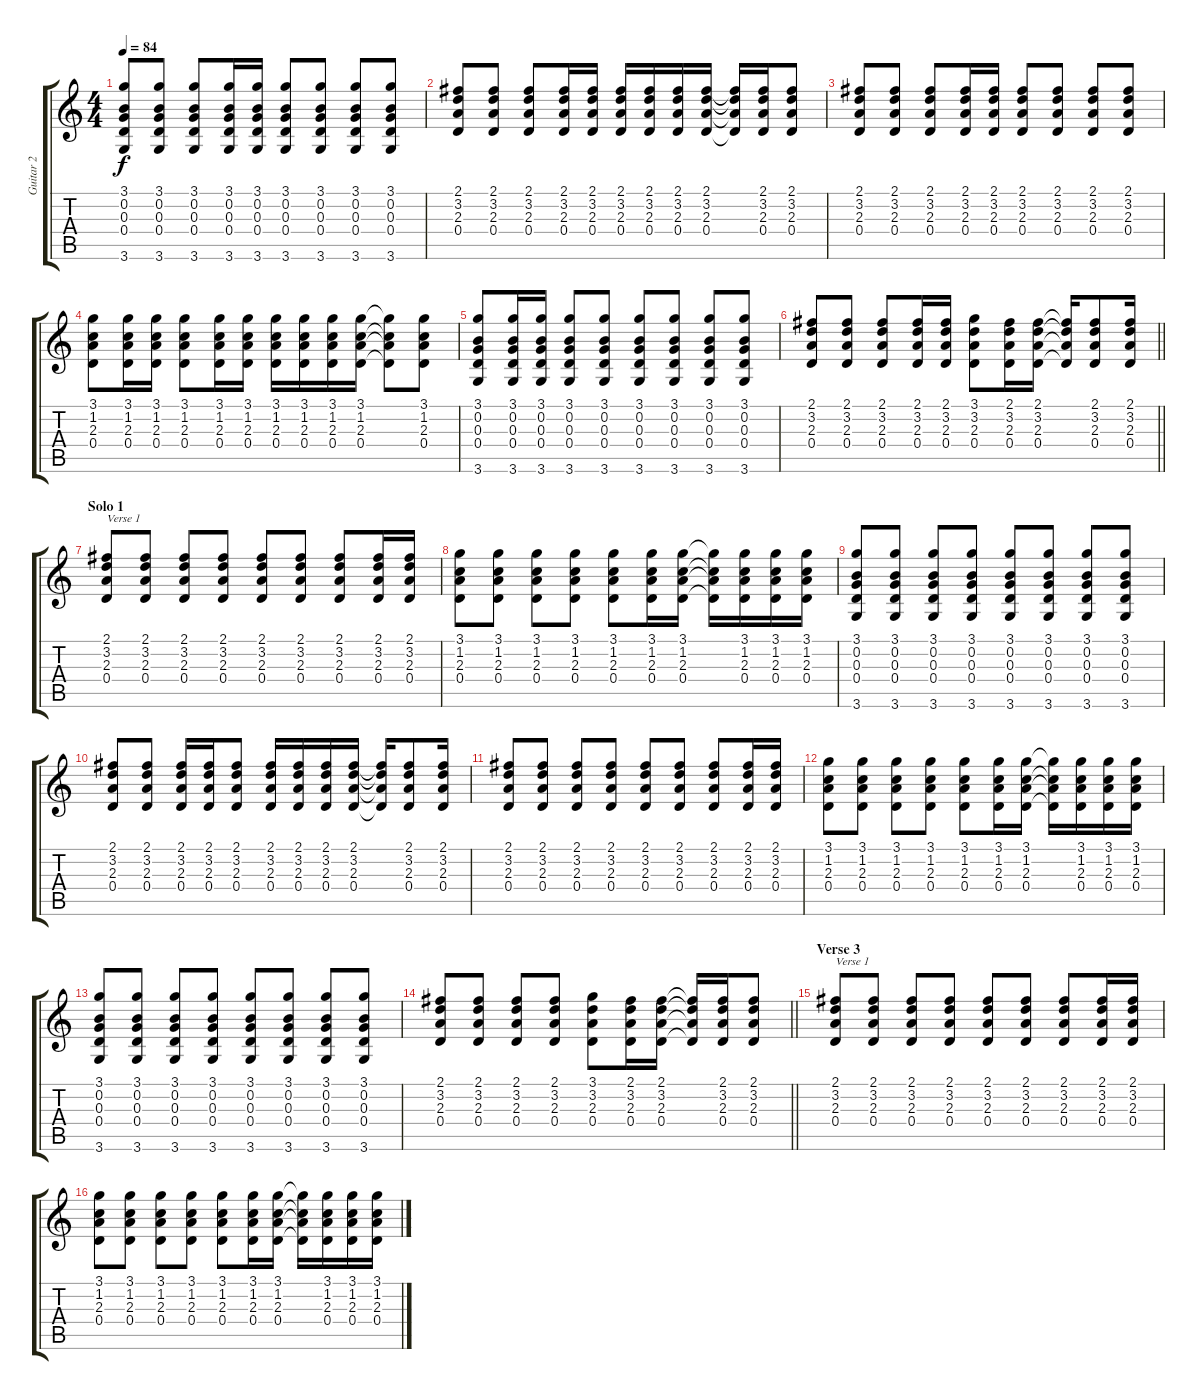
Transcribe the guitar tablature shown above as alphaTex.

\track ("Guitar 2" "Guitar 2") {instrument acousticguitarsteel}
\staff {score tabs}
\tuning (E4 B3 G3 D3 A2 E2) {hide}
\ts (4 4)
\tempo 84
\clef g2
\ks c
(3.1 0.2 0.3 0.4 3.6).8{dy f} (3.1 0.2 0.3 0.4 3.6).8 (3.1 0.2 0.3 0.4 3.6).8 (3.1 0.2 0.3 0.4 3.6).16 (3.1 0.2 0.3 0.4 3.6).16 (3.1 0.2 0.3 0.4 3.6).8 (3.1 0.2 0.3 0.4 3.6).8 (3.1 0.2 0.3 0.4 3.6).8 (3.1 0.2 0.3 0.4 3.6).8 |
(2.1 3.2 2.3 0.4).8 (2.1 3.2 2.3 0.4).8 (2.1 3.2 2.3 0.4).8 (2.1 3.2 2.3 0.4).16 (2.1 3.2 2.3 0.4).16 (2.1 3.2 2.3 0.4).16 (2.1 3.2 2.3 0.4).16 (2.1 3.2 2.3 0.4).16 (2.1 3.2 2.3 0.4).16 (2.1{t} 3.2{t} 2.3{t} 0.4{t}).16 (2.1 3.2 2.3 0.4).16 (2.1 3.2 2.3 0.4).8 |
(2.1 3.2 2.3 0.4).8 (2.1 3.2 2.3 0.4).8 (2.1 3.2 2.3 0.4).8 (2.1 3.2 2.3 0.4).16 (2.1 3.2 2.3 0.4).16 (2.1 3.2 2.3 0.4).8 (2.1 3.2 2.3 0.4).8 (2.1 3.2 2.3 0.4).8 (2.1 3.2 2.3 0.4).8 |
(3.1 1.2 2.3 0.4).8 (3.1 1.2 2.3 0.4).16 (3.1 1.2 2.3 0.4).16 (3.1 1.2 2.3 0.4).8 (3.1 1.2 2.3 0.4).16 (3.1 1.2 2.3 0.4).16 (3.1 1.2 2.3 0.4).16 (3.1 1.2 2.3 0.4).16 (3.1 1.2 2.3 0.4).16 (3.1 1.2 2.3 0.4).16 (3.1{t} 1.2{t} 2.3{t} 0.4{t}).8 (3.1 1.2 2.3 0.4).8 |
(3.1 0.2 0.3 0.4 3.6).8 (3.1 0.2 0.3 0.4 3.6).16 (3.1 0.2 0.3 0.4 3.6).16 (3.1 0.2 0.3 0.4 3.6).8 (3.1 0.2 0.3 0.4 3.6).8 (3.1 0.2 0.3 0.4 3.6).8 (3.1 0.2 0.3 0.4 3.6).8 (3.1 0.2 0.3 0.4 3.6).8 (3.1 0.2 0.3 0.4 3.6).8 |
\barLineRight lightlight
(2.1 3.2 2.3 0.4).8 (2.1 3.2 2.3 0.4).8 (2.1 3.2 2.3 0.4).8 (2.1 3.2 2.3 0.4).16 (2.1 3.2 2.3 0.4).16 (3.1 3.2 2.3 0.4).8 (2.1 3.2 2.3 0.4).16 (2.1 3.2 2.3 0.4).16 (2.1{t} 3.2{t} 2.3{t} 0.4{t}).16 (2.1 3.2 2.3 0.4).8 (2.1 3.2 2.3 0.4).16 |
\section ("" "Solo 1")
(2.1 3.2 2.3 0.4).8{txt "Verse 1"} (2.1 3.2 2.3 0.4).8 (2.1 3.2 2.3 0.4).8 (2.1 3.2 2.3 0.4).8 (2.1 3.2 2.3 0.4).8 (2.1 3.2 2.3 0.4).8 (2.1 3.2 2.3 0.4).8 (2.1 3.2 2.3 0.4).16 (2.1 3.2 2.3 0.4).16 |
(3.1 1.2 2.3 0.4).8 (3.1 1.2 2.3 0.4).8 (3.1 1.2 2.3 0.4).8 (3.1 1.2 2.3 0.4).8 (3.1 1.2 2.3 0.4).8 (3.1 1.2 2.3 0.4).16 (3.1 1.2 2.3 0.4).16 (3.1{t} 1.2{t} 2.3{t} 0.4{t}).16 (3.1 1.2 2.3 0.4).16 (3.1 1.2 2.3 0.4).16 (3.1 1.2 2.3 0.4).16 |
(3.1 0.2 0.3 0.4 3.6).8 (3.1 0.2 0.3 0.4 3.6).8 (3.1 0.2 0.3 0.4 3.6).8 (3.1 0.2 0.3 0.4 3.6).8 (3.1 0.2 0.3 0.4 3.6).8 (3.1 0.2 0.3 0.4 3.6).8 (3.1 0.2 0.3 0.4 3.6).8 (3.1 0.2 0.3 0.4 3.6).8 |
(2.1 3.2 2.3 0.4).8 (2.1 3.2 2.3 0.4).8 (2.1 3.2 2.3 0.4).16 (2.1 3.2 2.3 0.4).16 (2.1 3.2 2.3 0.4).8 (2.1 3.2 2.3 0.4).16 (2.1 3.2 2.3 0.4).16 (2.1 3.2 2.3 0.4).16 (2.1 3.2 2.3 0.4).16 (2.1{t} 3.2{t} 2.3{t} 0.4{t}).16 (2.1 3.2 2.3 0.4).8 (2.1 3.2 2.3 0.4).16 |
(2.1 3.2 2.3 0.4).8 (2.1 3.2 2.3 0.4).8 (2.1 3.2 2.3 0.4).8 (2.1 3.2 2.3 0.4).8 (2.1 3.2 2.3 0.4).8 (2.1 3.2 2.3 0.4).8 (2.1 3.2 2.3 0.4).8 (2.1 3.2 2.3 0.4).16 (2.1 3.2 2.3 0.4).16 |
(3.1 1.2 2.3 0.4).8 (3.1 1.2 2.3 0.4).8 (3.1 1.2 2.3 0.4).8 (3.1 1.2 2.3 0.4).8 (3.1 1.2 2.3 0.4).8 (3.1 1.2 2.3 0.4).16 (3.1 1.2 2.3 0.4).16 (3.1{t} 1.2{t} 2.3{t} 0.4{t}).16 (3.1 1.2 2.3 0.4).16 (3.1 1.2 2.3 0.4).16 (3.1 1.2 2.3 0.4).16 |
(3.1 0.2 0.3 0.4 3.6).8 (3.1 0.2 0.3 0.4 3.6).8 (3.1 0.2 0.3 0.4 3.6).8 (3.1 0.2 0.3 0.4 3.6).8 (3.1 0.2 0.3 0.4 3.6).8 (3.1 0.2 0.3 0.4 3.6).8 (3.1 0.2 0.3 0.4 3.6).8 (3.1 0.2 0.3 0.4 3.6).8 |
\barLineRight lightlight
(2.1 3.2 2.3 0.4).8 (2.1 3.2 2.3 0.4).8 (2.1 3.2 2.3 0.4).8 (2.1 3.2 2.3 0.4).8 (3.1 3.2 2.3 0.4).8 (2.1 3.2 2.3 0.4).16 (2.1 3.2 2.3 0.4).16 (2.1{t} 3.2{t} 2.3{t} 0.4{t}).16 (2.1 3.2 2.3 0.4).16 (2.1 3.2 2.3 0.4).8 |
\section ("" "Verse 3")
(2.1 3.2 2.3 0.4).8{txt "Verse 1"} (2.1 3.2 2.3 0.4).8 (2.1 3.2 2.3 0.4).8 (2.1 3.2 2.3 0.4).8 (2.1 3.2 2.3 0.4).8 (2.1 3.2 2.3 0.4).8 (2.1 3.2 2.3 0.4).8 (2.1 3.2 2.3 0.4).16 (2.1 3.2 2.3 0.4).16 |
(3.1 1.2 2.3 0.4).8 (3.1 1.2 2.3 0.4).8 (3.1 1.2 2.3 0.4).8 (3.1 1.2 2.3 0.4).8 (3.1 1.2 2.3 0.4).8 (3.1 1.2 2.3 0.4).16 (3.1 1.2 2.3 0.4).16 (3.1{t} 1.2{t} 2.3{t} 0.4{t}).16 (3.1 1.2 2.3 0.4).16 (3.1 1.2 2.3 0.4).16 (3.1 1.2 2.3 0.4).16
